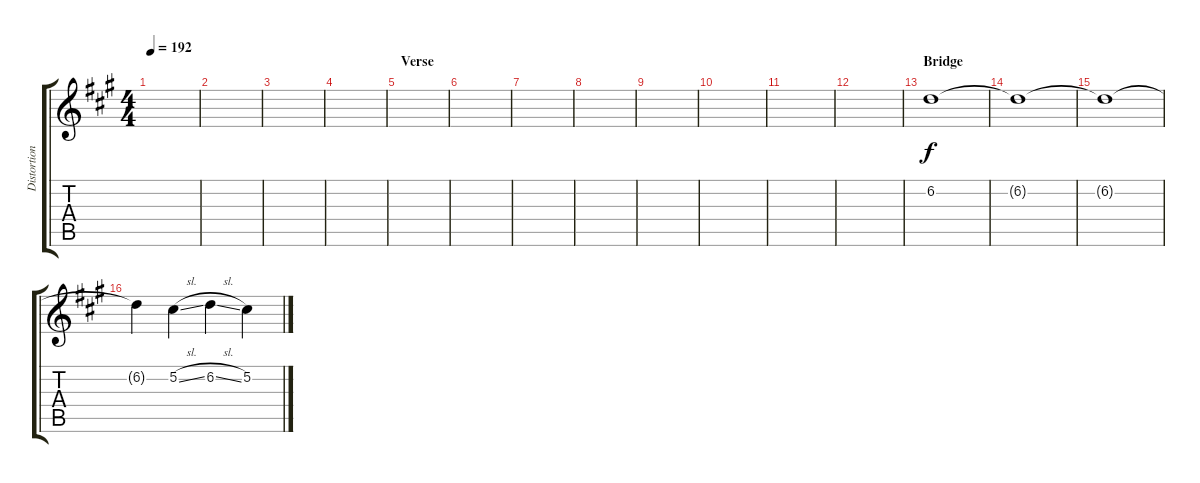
\track ("Distortion Guitar Lead" "Distortion") {instrument distortionguitar}
\staff {score tabs}
\tuning (Db4 Ab3 E3 B2 Gb2 B1) {hide}
\ts (4 4)
\tempo 192
\clef g2
\ks a
|
|
|
|
\section ("" "Verse")
|
|
|
|
|
|
|
|
\section ("" "Bridge")
6.2.1 |
6.2{t}.1 |
6.2{t}.1 |
6.2{t}.4 5.2{sl}.4 6.2{sl}.4 5.2{sl}.4
